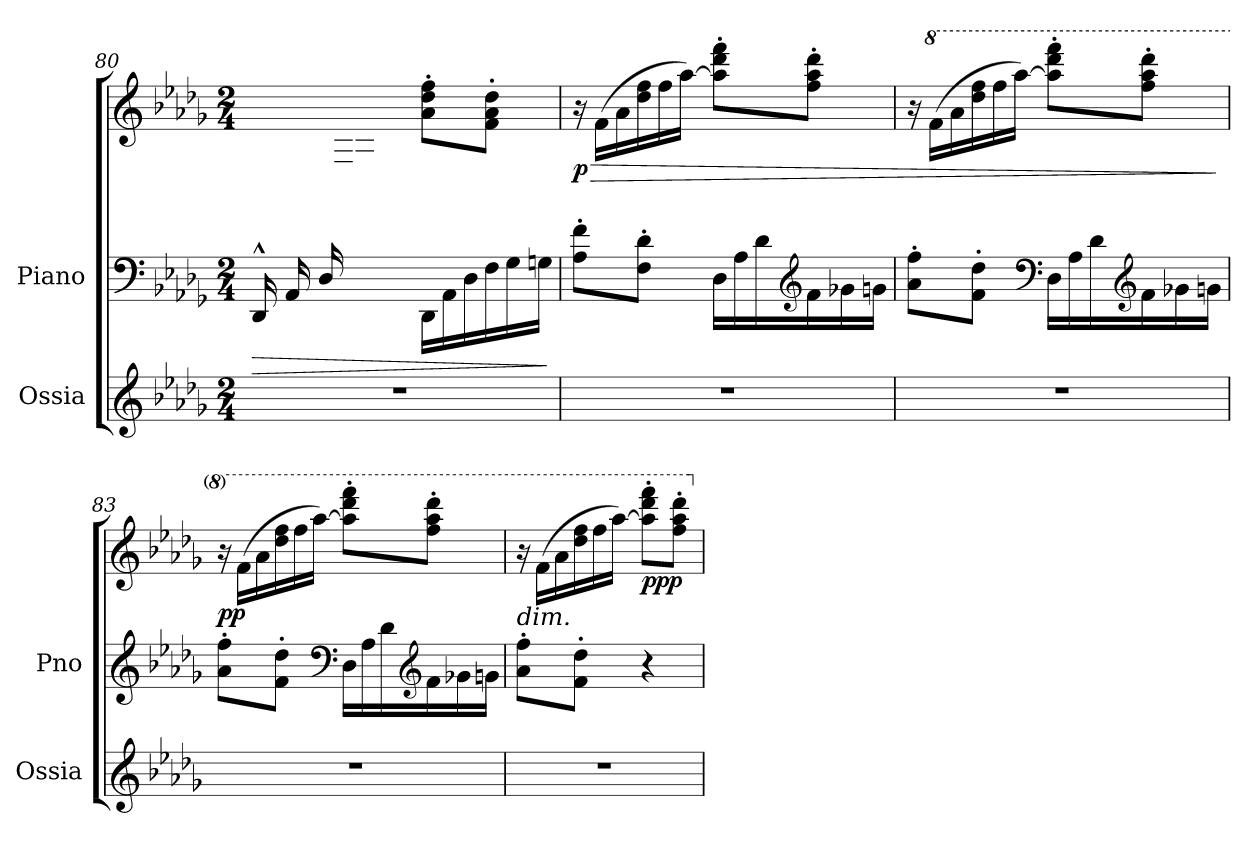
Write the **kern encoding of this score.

**kern	**kern	**kern	**dynam
*part2	*part1	*part1	*part1
*staff3	*staff2	*staff1	*staff1/2
*I"Ossia	*I"Piano	*	*
*I'Ossia	*I'Pno	*	*
*clefG2	*clefF4	*clefG2	*
*k[b-e-a-d-g-]	*k[b-e-a-d-g-]	*k[b-e-a-d-g-]	*
*M2/4	*M2/4	*M2/4	*
*	*Xtuplet	*	*
=80	=80	=80	=80
!	!	!	!LO:HP:b=2
*	*^	*	*
2r	(>24DD-^^/LL	4ryy	8ryy	>
.	24AA-/	.	.	.
.	24D-/	.	.	.
.	4.ryy	.	32F\L	.
.	.	.	32A-\	.
.	.	.	32d-\	.
.	.	.	32f\JJJ)	.
.	.	24DD-\LL	8a-\' 8dd-\' 8ff\'L	.
.	.	24AA-<\	.	.
.	.	24D-<\	.	.
.	.	24F<\	8f\' 8a-\' 8dd-\'J	.
.	.	24G-<\	.	.
.	.	24Gn<\JJ	.	.
*	*v	*v	*	*
.	.	.	]
=81	=81	=81	=81
*	*	*Xtuplet	*
!	!	!	!LO:DY:b
2r	8A-\<'< 8f\<'<L	24r	p
!	!	!	!LO:HP:b
.	.	(>24f\LL	>
.	.	24a-\	.
.	8F\' 8d-\'J	24dd-\ 24ff\	.
.	.	24ff\	.
.	.	[24aa-\JJ)	.
.	24D-\LL	8aa-\]' 8ddd-\' 8fff\'L	.
.	24A-<\	.	.
.	24d-<\	.	.
*	*clefG2	*	*
.	24f<\	8ff\' 8aa-\' 8ddd-\'J	.
.	24g-X<\	.	.
.	24gn<\JJ	.	.
!!LO:LB:g=z
=82	=82	=82	=82
2r	8a-\<' 8ff\<'L	24r	.
*	*	*8va	*
.	.	(>24ff\LL	.
.	.	24aa-\	.
.	8f\' 8dd-\'J	24ddd-\ 24fff\	.
.	.	24fff\	.
.	.	[24aaa-\JJ)	.
*	*clefF4	*	*
.	24D-\LL	8aaa-\]' 8dddd-\' 8ffff\'L	.
.	24A-\	.	.
.	24d-\	.	.
*	*clefG2	*	*
.	24f\	8fff\' 8aaa-\' 8dddd-\'J	.
.	24g-X\	.	.
.	24gn\JJ	.	.
.	.	.	]
=83	=83	=83	=83
!	!	!	!LO:DY:b
2r	8a-\' 8ff\'L	24r	pp
.	.	(>24ff\LL	.
.	.	24aa-\	.
.	8f\' 8dd-\'J	24ddd-\ 24fff\	.
.	.	24fff\	.
.	.	[24aaa-\JJ)	.
*	*clefF4	*	*
.	24D-\LL	8aaa-\]' 8dddd-\' 8ffff\'L	.
.	24A-\	.	.
.	24d-\	.	.
*	*clefG2	*	*
.	24f\	8fff\' 8aaa-\' 8dddd-\'J	.
.	24g-X\	.	.
.	24gn\JJ	.	.
=84	=84	=84	=84
!	!	!LO:TX:b:i:t=dim.	!
2r	8a-\' 8ff\'L	24r	.
.	.	(>24ff\LL	.
.	.	24aa-\	.
.	8f\' 8dd-\'J	24ddd-\ 24fff\	.
.	.	24fff\	.
.	.	[24aaa-\JJ)	.
!	!	!	!LO:DY:b
.	4r	8aaa-\]' 8dddd-\' 8ffff\'L	ppp
.	.	8fff\' 8aaa-\' 8dddd-\'J	.
*	*	*X8va	*
=	=	=	=
*-	*-	*-	*-
